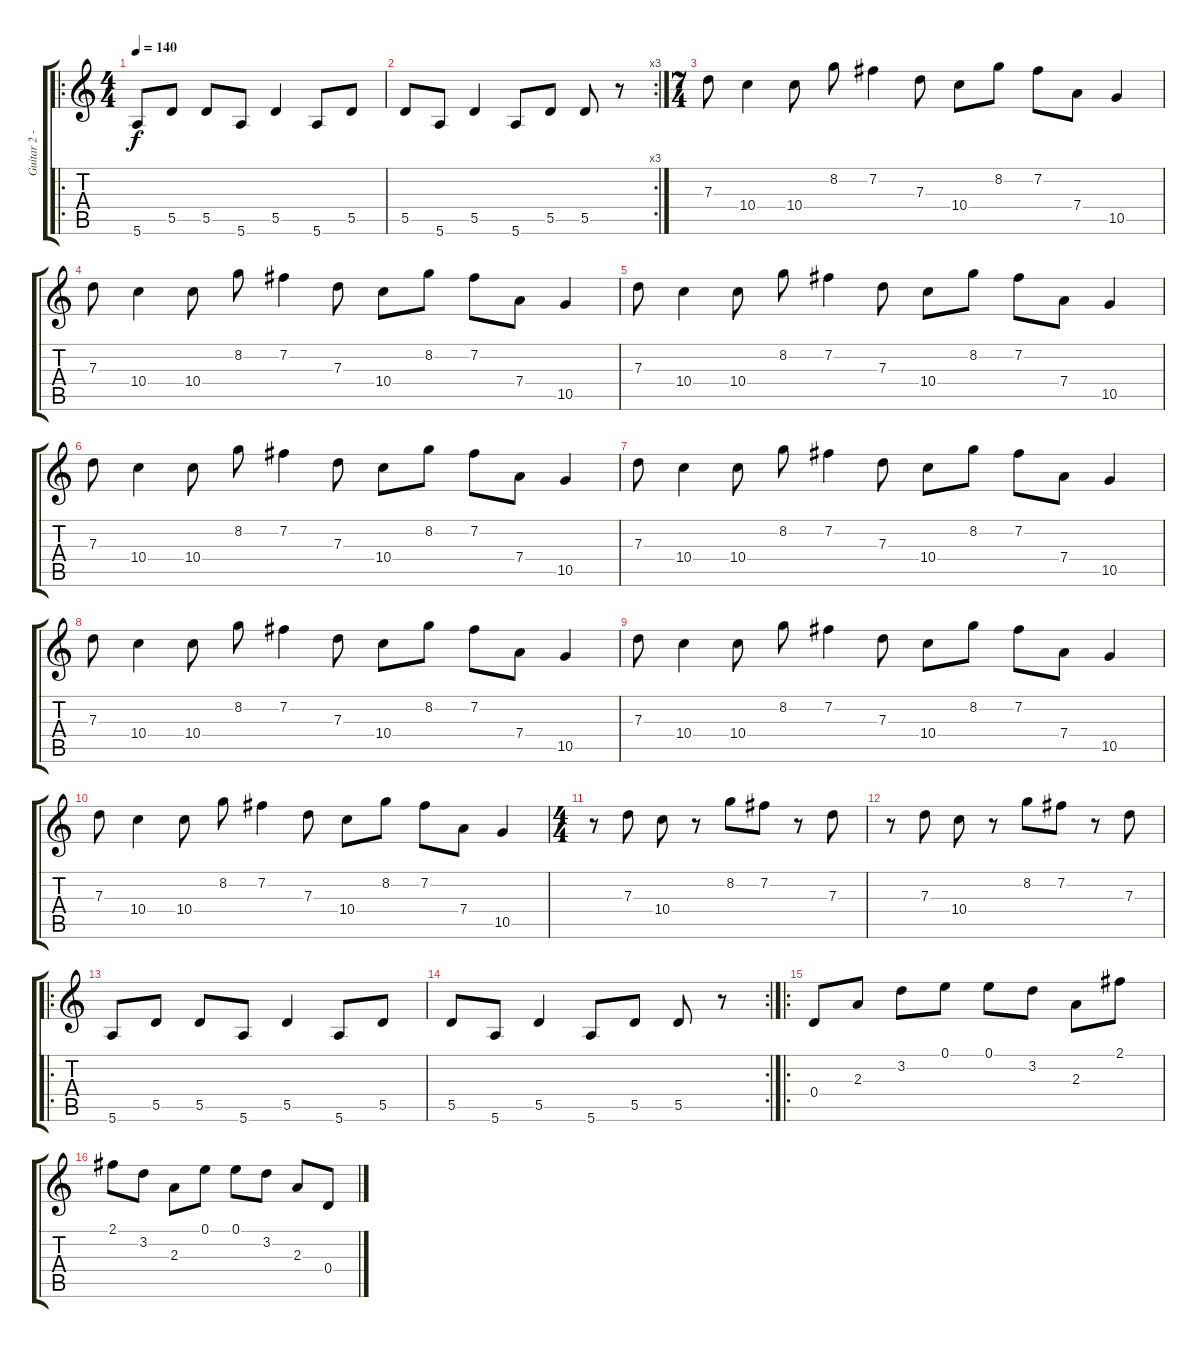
\track ("Guitar 2 - Chris Shiflett" "Guitar 2 -") {instrument electricguitarclean}
\staff {score tabs}
\tuning (E4 B3 G3 D3 A2 E2) {hide}
\ro
\ts (4 4)
\tempo 140
\clef g2
\ks c
5.6.8{dy f instrument electricguitarclean} 5.5.8 5.5.8 5.6.8 5.5.4 5.6.8 5.5.8 |
\rc 3
5.5.8 5.6.8 5.5.4 5.6.8 5.5.8 5.5.8 r.8 |
\ts (7 4)
7.3.8 10.4.4 10.4.8 8.2.8 7.2.4 7.3.8 10.4.8 8.2.8 7.2.8 7.4.8 10.5.4 |
7.3.8 10.4.4 10.4.8 8.2.8 7.2.4 7.3.8 10.4.8 8.2.8 7.2.8 7.4.8 10.5.4 |
7.3.8 10.4.4 10.4.8 8.2.8 7.2.4 7.3.8 10.4.8 8.2.8 7.2.8 7.4.8 10.5.4 |
7.3.8 10.4.4 10.4.8 8.2.8 7.2.4 7.3.8 10.4.8 8.2.8 7.2.8 7.4.8 10.5.4 |
7.3.8 10.4.4 10.4.8 8.2.8 7.2.4 7.3.8 10.4.8 8.2.8 7.2.8 7.4.8 10.5.4 |
7.3.8 10.4.4 10.4.8 8.2.8 7.2.4 7.3.8 10.4.8 8.2.8 7.2.8 7.4.8 10.5.4 |
7.3.8 10.4.4 10.4.8 8.2.8 7.2.4 7.3.8 10.4.8 8.2.8 7.2.8 7.4.8 10.5.4 |
7.3.8 10.4.4 10.4.8 8.2.8 7.2.4 7.3.8 10.4.8 8.2.8 7.2.8 7.4.8 10.5.4 |
\ts (4 4)
r.8 7.3.8 10.4.8 r.8 8.2.8 7.2.8 r.8 7.3.8 |
r.8 7.3.8 10.4.8 r.8 8.2.8 7.2.8 r.8 7.3.8 |
\ro
5.6.8 5.5.8 5.5.8 5.6.8 5.5.4 5.6.8 5.5.8 |
\rc 2
5.5.8 5.6.8 5.5.4 5.6.8 5.5.8 5.5.8 r.8 |
\ro
0.4.8 2.3.8 3.2.8 0.1.8 0.1.8 3.2.8 2.3.8 2.1.8 |
2.1.8 3.2.8 2.3.8 0.1.8 0.1.8 3.2.8 2.3.8 0.4.8
